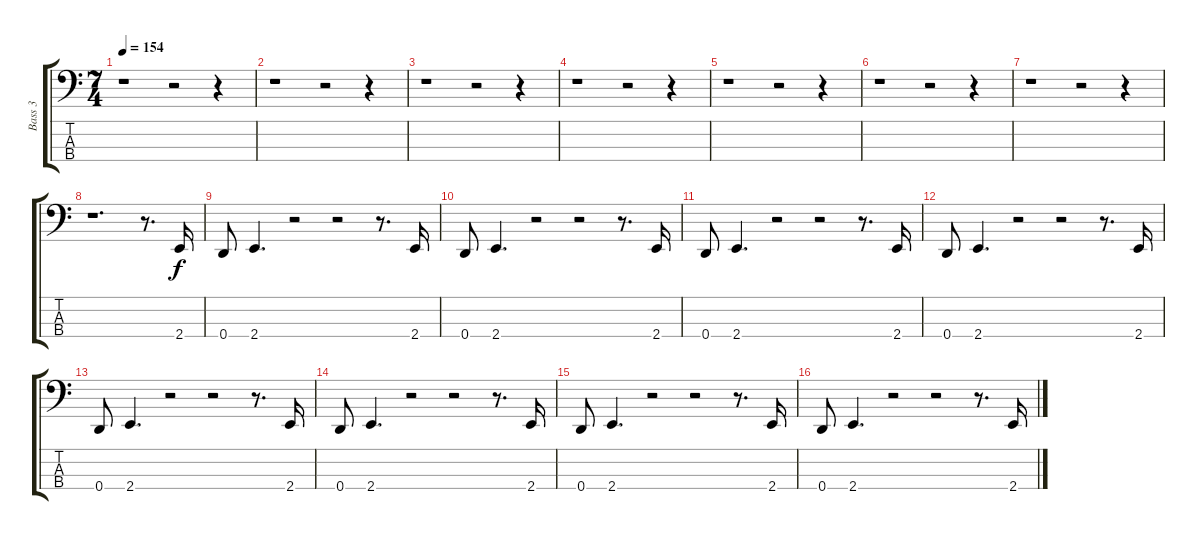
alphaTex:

\track ("Bass 3" "Bass 3") {instrument slapbass2}
\staff {score tabs}
\tuning (G2 D2 A1 D1) {hide}
\ts (7 4)
\tempo 154
\clef f4
\ks c
r.1{dy f instrument slapbass2} r.2 r.4 |
r.1 r.2 r.4 |
r.1 r.2 r.4 |
r.1 r.2 r.4 |
r.1 r.2 r.4 |
r.1 r.2 r.4 |
r.1 r.2 r.4 |
r.1{d} r.8{d} 2.4.16 |
0.4.8 2.4.4{d} r.2 r.2 r.8{d} 2.4.16 |
0.4.8 2.4.4{d} r.2 r.2 r.8{d} 2.4.16 |
0.4.8 2.4.4{d} r.2 r.2 r.8{d} 2.4.16 |
0.4.8 2.4.4{d} r.2 r.2 r.8{d} 2.4.16 |
0.4.8 2.4.4{d} r.2 r.2 r.8{d} 2.4.16 |
0.4.8 2.4.4{d} r.2 r.2 r.8{d} 2.4.16 |
0.4.8 2.4.4{d} r.2 r.2 r.8{d} 2.4.16 |
0.4.8 2.4.4{d} r.2 r.2 r.8{d} 2.4.16
